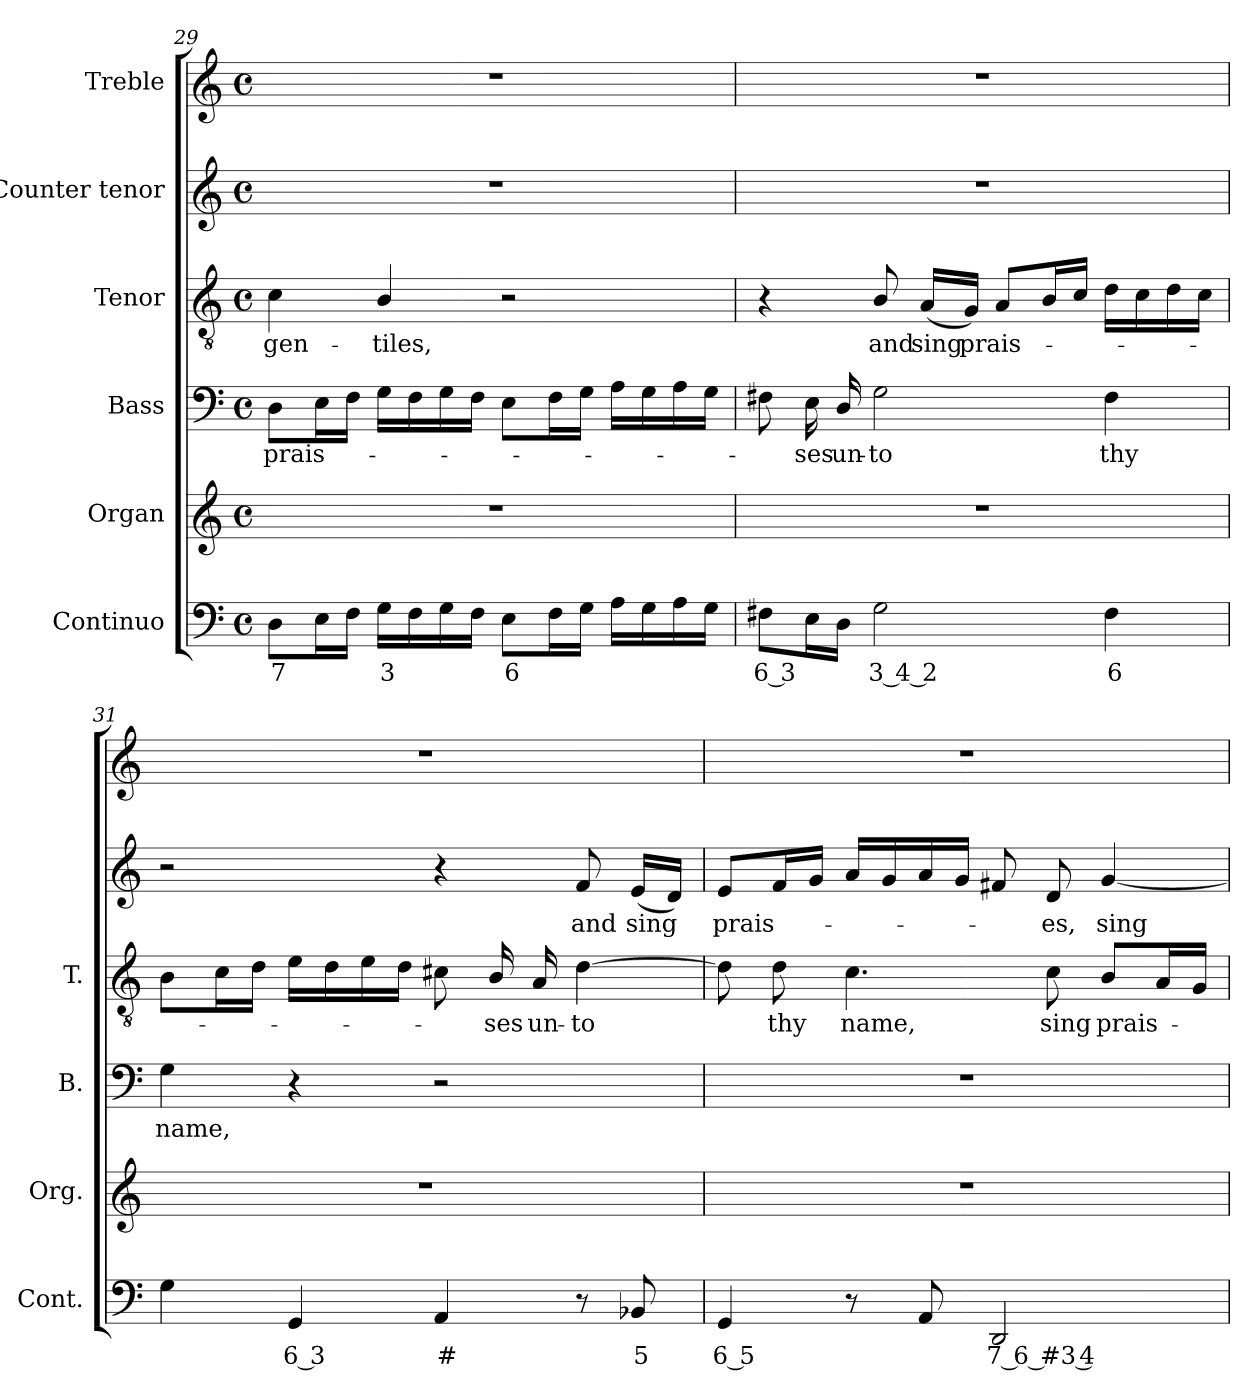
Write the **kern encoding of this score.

**kern	**text	**kern	**kern	**text	**kern	**text	**kern	**text	**kern
*part6	*part6	*part5	*part4	*part4	*part3	*part3	*part2	*part2	*part1
*staff6	*staff6	*staff5	*staff4	*staff4	*staff3	*staff3	*staff2	*staff2	*staff1
*I"Continuo	*	*I"Organ	*I"Bass	*	*I"Tenor	*	*I"Counter tenor	*	*I"Treble
*I'Cont.	*	*I'Org.	*I'B.	*	*I'T.	*	*	*	*
*clefF4	*	*clefG2	*clefF4	*	*clefGv2	*	*clefG2	*	*clefG2
*	*	*	*	*	*ITrd7c12	*	*	*	*
*k[]	*	*k[]	*k[]	*	*k[]	*	*k[]	*	*k[]
*C:	*	*C:	*C:	*	*C:	*	*C:	*	*C:
*M4/4	*	*M4/4	*M4/4	*	*M4/4	*	*M4/4	*	*M4/4
*met(c)	*	*met(c)	*met(c)	*	*met(c)	*	*met(c)	*	*met(c)
=29	=29	=29	=29	=29	=29	=29	=29	=29	=29
!	!LO:LY:b:color=#000000	!	!	!	!	!	!	!	!
!	!	!	!	!LO:LY:b:color=#000000	!	!	!	!	!
!	!	!	!	!	!	!LO:LY:b:color=#000000	!	!	!
8Di\L	7	1r	8Di\L	prais-	4Ci\	gen-	1r	.	1r
16Ei\L	.	.	16Ei\L	.	.	.	.	.	.
16Fi\JJ	.	.	16Fi\JJ	.	.	.	.	.	.
!	!LO:LY:b:color=#000000	!	!	!	!	!	!	!	!
!	!	!	!	!	!	!LO:LY:b:color=#000000	!	!	!
16Gi\LL	3	.	16Gi\LL	.	4BBi/	-tiles,	.	.	.
16Fi\	.	.	16Fi\	.	.	.	.	.	.
16Gi\	.	.	16Gi\	.	.	.	.	.	.
16Fi\JJ	.	.	16Fi\JJ	.	.	.	.	.	.
!	!LO:LY:b:color=#000000	!	!	!	!	!	!	!	!
8Ei\L	6	.	8Ei\L	.	2r	.	.	.	.
16Fi\L	.	.	16Fi\L	.	.	.	.	.	.
16Gi\JJ	.	.	16Gi\JJ	.	.	.	.	.	.
16Ai\LL	.	.	16Ai\LL	.	.	.	.	.	.
16Gi\	.	.	16Gi\	.	.	.	.	.	.
16Ai\	.	.	16Ai\	.	.	.	.	.	.
16Gi\JJ	.	.	16Gi\JJ	.	.	.	.	.	.
=30	=30	=30	=30	=30	=30	=30	=30	=30	=30
!	!LO:LY:b:color=#000000	!	!	!	!	!	!	!	!
8F#Xi\L	6 3	1r	8F#Xi\	.	4r	.	1r	.	1r
!	!	!	!	!LO:LY:b:color=#000000	!	!	!	!	!
16Ei\L	.	.	16Ei\	-ses	.	.	.	.	.
!	!	!	!	!LO:LY:b:color=#000000	!	!	!	!	!
16Di\JJ	.	.	16Di/	un-	.	.	.	.	.
!	!LO:LY:b:color=#000000	!	!	!	!	!	!	!	!
!	!	!	!	!LO:LY:b:color=#000000	!	!	!	!	!
!	!	!	!	!	!	!LO:LY:b:color=#000000	!	!	!
2Gi\	3 4 2	.	2Gi\	-to	8BBi/	and	.	.	.
!	!	!	!	!	!	!LO:LY:b:color=#000000	!	!	!
.	.	.	.	.	(16AAi/LL	sing	.	.	.
!	!	!	!	!	!	!LO:LY:b:color=#000000	!	!	!
.	.	.	.	.	16GGi/JJ)	prais-	.	.	.
.	.	.	.	.	8AAi/L	.	.	.	.
.	.	.	.	.	16BBi/L	.	.	.	.
.	.	.	.	.	16Ci/JJ	.	.	.	.
!	!LO:LY:b:color=#000000	!	!	!	!	!	!	!	!
!	!	!	!	!LO:LY:b:color=#000000	!	!	!	!	!
4F#i\	6	.	4F#i\	thy	16Di\LL	.	.	.	.
.	.	.	.	.	16Ci\	.	.	.	.
.	.	.	.	.	16Di\	.	.	.	.
.	.	.	.	.	16Ci\JJ	.	.	.	.
!!LO:PB:g=z
=31	=31	=31	=31	=31	=31	=31	=31	=31	=31
!	!	!	!	!LO:LY:b:color=#000000	!	!	!	!	!
4Gi\	.	1r	4Gi\	name,	8BBi\L	.	2r	.	1r
.	.	.	.	.	16Ci\L	.	.	.	.
.	.	.	.	.	16Di\JJ	.	.	.	.
!	!LO:LY:b:color=#000000	!	!	!	!	!	!	!	!
4GGi/	6 3	.	4r	.	16Ei\LL	.	.	.	.
.	.	.	.	.	16Di\	.	.	.	.
.	.	.	.	.	16Ei\	.	.	.	.
.	.	.	.	.	16Di\JJ	.	.	.	.
!	!LO:LY:b:color=#000000	!	!	!	!	!	!	!	!
4AAi/	#	.	2r	.	8C#Xi\	.	4r	.	.
!	!	!	!	!	!	!LO:LY:b:color=#000000	!	!	!
.	.	.	.	.	16BBi/	-ses	.	.	.
!	!	!	!	!	!	!LO:LY:b:color=#000000	!	!	!
.	.	.	.	.	16AAi/	un-	.	.	.
!	!	!	!	!	!	!LO:LY:b:color=#000000	!	!	!
!	!	!	!	!	!	!	!	!LO:LY:b:color=#000000	!
8r	.	.	.	.	[4Di\	-to	8fi/	and	.
!	!LO:LY:b:color=#000000	!	!	!	!	!	!	!	!
!	!	!	!	!	!	!	!	!LO:LY:b:color=#000000	!
8BB-Xi/	5	.	.	.	.	.	(16ei/LL	sing	.
.	.	.	.	.	.	.	16di/JJ)	.	.
=32	=32	=32	=32	=32	=32	=32	=32	=32	=32
!	!LO:LY:b:color=#000000	!	!	!	!	!	!	!	!
!	!	!	!	!	!	!	!	!LO:LY:b:color=#000000	!
4GGi/	6 5	1r	1r	.	8Di\]	.	8ei/L	prais-	1r
!	!	!	!	!	!	!LO:LY:b:color=#000000	!	!	!
.	.	.	.	.	8Di\	thy	16fi/L	.	.
.	.	.	.	.	.	.	16gi/JJ	.	.
!	!	!	!	!	!	!LO:LY:b:color=#000000	!	!	!
8r	.	.	.	.	4.Ci\	name,	16ai/LL	.	.
.	.	.	.	.	.	.	16gi/	.	.
8AAi/	.	.	.	.	.	.	16ai/	.	.
.	.	.	.	.	.	.	16gi/JJ	.	.
!	!LO:LY:b:color=#000000	!	!	!	!	!	!	!	!
2DDi/	7 6 #3 4	.	.	.	.	.	8f#Xi/	.	.
!	!	!	!	!	!	!LO:LY:b:color=#000000	!	!	!
!	!	!	!	!	!	!	!	!LO:LY:b:color=#000000	!
.	.	.	.	.	8Ci\	sing	8di/	-es,	.
!	!	!	!	!	!	!LO:LY:b:color=#000000	!	!	!
!	!	!	!	!	!	!	!	!LO:LY:b:color=#000000	!
.	.	.	.	.	8BBi/L	prais-	[4gi/	sing	.
.	.	.	.	.	16AAi/L	.	.	.	.
.	.	.	.	.	16GGi/JJ	.	.	.	.
=	=	=	=	=	=	=	=	=	=
*-	*-	*-	*-	*-	*-	*-	*-	*-	*-
